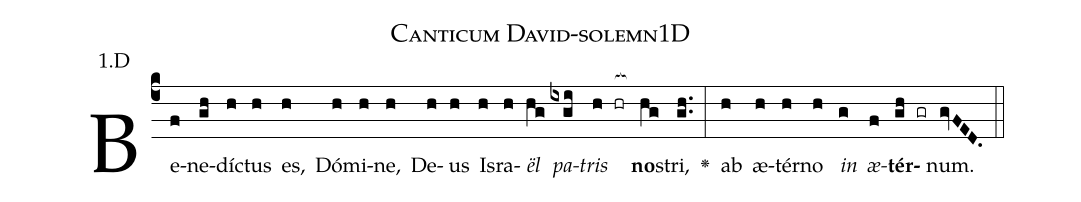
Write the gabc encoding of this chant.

name: Canticum David-solemn1D;
annotation: 1.D;
%%
(c4)Be(f)ne(gh)dí(h)ctus(h) es,(h) Dó(h)mi(h)ne,(h) De(h)us(h) Is(h)ra(h)<i>ël</i>(hg) <i>pa</i>(ixgi)<i>tris</i>(h hr[ocb:1{]) <b>no</b>(hg[ocb:0}])stri,(gh..) <v>\greheightstar</v>(:) ab(h) æ(h)tér(h)no(h) <i>in</i>(g) <i>æ</i>(f)<b>tér</b>(gh gr)num.(gvFED.) (::)


%E(h) u(h) o(g) u(f) a(gh) e.(gvFED.) (::)
